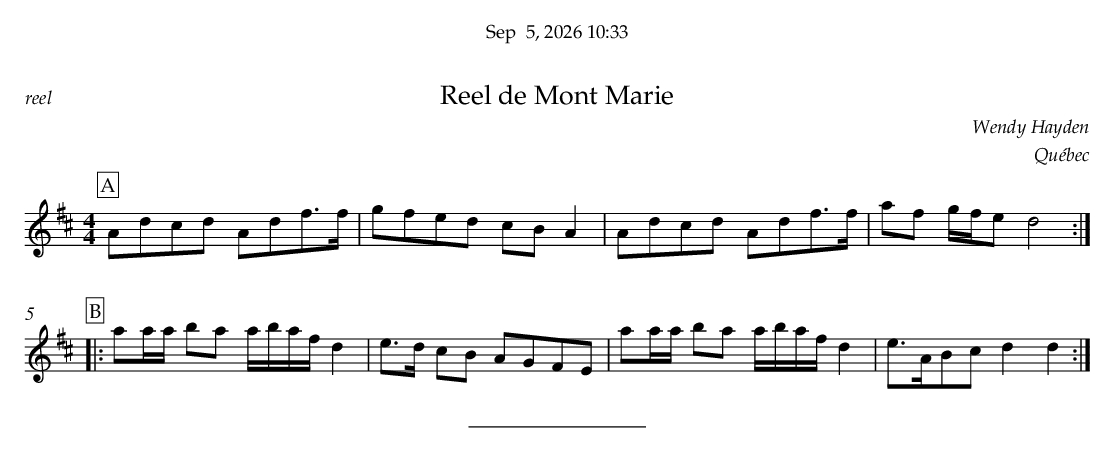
X:1
T:Reel de Mont Marie
C:Wendy Hayden
O:Québec
M:4/4
L:1/8
K:Dmaj
P:A
Adcd Adf>f | gfed cBA2 | Adcd Adf>f | af g/f/e d4 :|
%%vskip 0.5cm
P:B
|:aa/a/ ba a/b/a/f/d2 | e>d cB AGFE | aa/a/ ba a/b/a/f/ d2 | e>ABc d2 d2 :|
